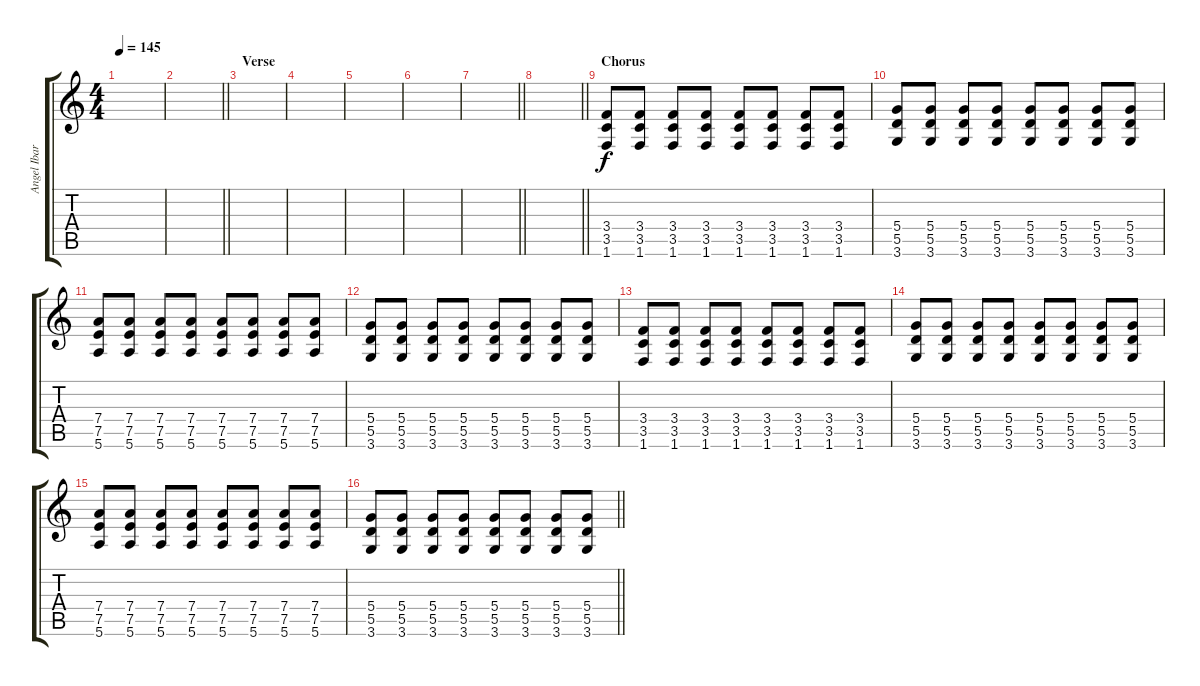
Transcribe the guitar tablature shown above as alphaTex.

\track ("Angel Ibarra (Rhythm Guitar)" "Angel Ibar") {instrument overdrivenguitar}
\staff {score tabs}
\tuning (E4 B3 G3 D3 A2 E2) {hide}
\ts (4 4)
\tempo 145
\clef g2
\ks c
|
\barLineRight lightlight
|
\section ("" "Verse")
|
|
|
|
\barLineRight lightlight
|
\barLineRight lightlight
|
\section ("" "Chorus")
(3.4 3.5 1.6).8 (3.4 3.5 1.6).8 (3.4 3.5 1.6).8 (3.4 3.5 1.6).8 (3.4 3.5 1.6).8 (3.4 3.5 1.6).8 (3.4 3.5 1.6).8 (3.4 3.5 1.6).8 |
(5.4 5.5 3.6).8 (5.4 5.5 3.6).8 (5.4 5.5 3.6).8 (5.4 5.5 3.6).8 (5.4 5.5 3.6).8 (5.4 5.5 3.6).8 (5.4 5.5 3.6).8 (5.4 5.5 3.6).8 |
(7.4 7.5 5.6).8 (7.4 7.5 5.6).8 (7.4 7.5 5.6).8 (7.4 7.5 5.6).8 (7.4 7.5 5.6).8 (7.4 7.5 5.6).8 (7.4 7.5 5.6).8 (7.4 7.5 5.6).8 |
(5.4 5.5 3.6).8 (5.4 5.5 3.6).8 (5.4 5.5 3.6).8 (5.4 5.5 3.6).8 (5.4 5.5 3.6).8 (5.4 5.5 3.6).8 (5.4 5.5 3.6).8 (5.4 5.5 3.6).8 |
(3.4 3.5 1.6).8 (3.4 3.5 1.6).8 (3.4 3.5 1.6).8 (3.4 3.5 1.6).8 (3.4 3.5 1.6).8 (3.4 3.5 1.6).8 (3.4 3.5 1.6).8 (3.4 3.5 1.6).8 |
(5.4 5.5 3.6).8 (5.4 5.5 3.6).8 (5.4 5.5 3.6).8 (5.4 5.5 3.6).8 (5.4 5.5 3.6).8 (5.4 5.5 3.6).8 (5.4 5.5 3.6).8 (5.4 5.5 3.6).8 |
(7.4 7.5 5.6).8 (7.4 7.5 5.6).8 (7.4 7.5 5.6).8 (7.4 7.5 5.6).8 (7.4 7.5 5.6).8 (7.4 7.5 5.6).8 (7.4 7.5 5.6).8 (7.4 7.5 5.6).8 |
\barLineRight lightlight
(5.4 5.5 3.6).8 (5.4 5.5 3.6).8 (5.4 5.5 3.6).8 (5.4 5.5 3.6).8 (5.4 5.5 3.6).8 (5.4 5.5 3.6).8 (5.4 5.5 3.6).8 (5.4 5.5 3.6).8
